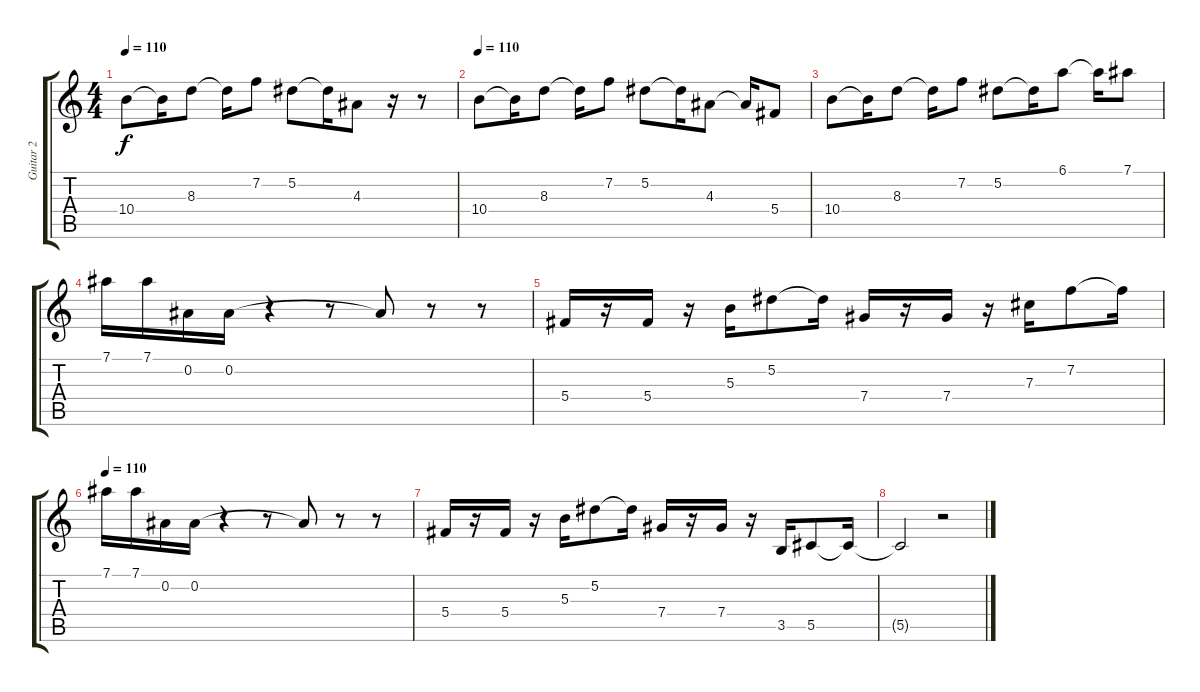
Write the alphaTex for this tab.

\track ("Guitar 2" "Guitar 2") {instrument overdrivenguitar}
\staff {score tabs}
\tuning (Eb4 Bb3 Gb3 Db3 Ab2 Eb2) {hide}
\ts (4 4)
\tempo 110
\clef g2
\ks c
10.4.8{dy f} 10.4{t}.16 8.3.8 8.3{t}.16 7.2.8 5.2.8 5.2{t}.16 4.3.8 r.16 r.8 |
\tempo 110
10.4.8 10.4{t}.16 8.3.8 8.3{t}.16 7.2.8 5.2.8 5.2{t}.16 4.3.8 4.3{t}.16 5.4.8 |
10.4.8 10.4{t}.16 8.3.8 8.3{t}.16 7.2.8 5.2.8 5.2{t}.16 6.1.8 6.1{t}.16 7.1.8 |
7.1.16 7.1.16 0.2.16 0.2.16 r.4 r.8 0.2{t}.8 r.8 r.8 |
5.4.16 r.16 5.4.16 r.16 5.3.16 5.2.8 5.2{t}.16 7.4.16 r.16 7.4.16 r.16 7.3.16 7.2.8 7.2{t}.16 |
\tempo 110
7.1.16 7.1.16 0.2.16 0.2.16 r.4 r.8 0.2{t}.8 r.8 r.8 |
5.4.16 r.16 5.4.16 r.16 5.3.16 5.2.8 5.2{t}.16 7.4.16 r.16 7.4.16 r.16 3.5.16 5.5.8 5.5{t}.16 |
5.5{t}.2 r.2
